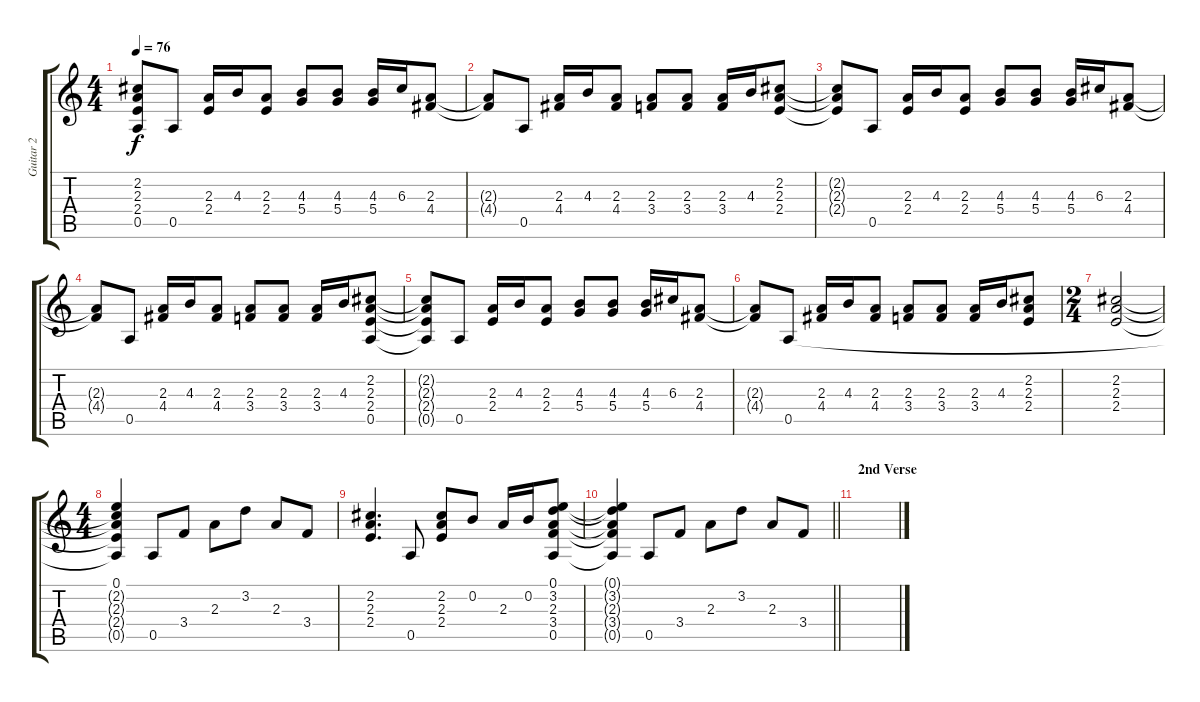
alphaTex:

\track ("Guitar 2" "Guitar 2") {instrument distortionguitar}
\staff {score tabs}
\tuning (E4 B3 G3 D3 A2 D2) {hide}
\ts (4 4)
\tempo 76
\clef g2
\ks c
(2.2{t} 2.3{t} 2.4{t} 0.5{t}).8{dy f} 0.5.8 (2.3 2.4).16 4.3.16 (2.3 2.4).8 (4.3 5.4).8 (4.3 5.4).8 (4.3 5.4).16 6.3.16 (2.3 4.4).8 |
(2.3{t} 4.4{t}).8 0.5.8 (2.3 4.4).16 4.3.16 (2.3 4.4).8 (2.3 3.4).8 (2.3 3.4).8 (2.3 3.4).16 4.3.16 (2.2 2.3 2.4).8 |
(2.2{t} 2.3{t} 2.4{t}).8 0.5.8 (2.3 2.4).16 4.3.16 (2.3 2.4).8 (4.3 5.4).8 (4.3 5.4).8 (4.3 5.4).16 6.3.16 (2.3 4.4).8 |
(2.3{t} 4.4{t}).8 0.5.8 (2.3 4.4).16 4.3.16 (2.3 4.4).8 (2.3 3.4).8 (2.3 3.4).8 (2.3 3.4).16 4.3.16 (2.2 2.3 2.4 0.5).8 |
(2.2{t} 2.3{t} 2.4{t} 0.5{t}).8 0.5.8 (2.3 2.4).16 4.3.16 (2.3 2.4).8 (4.3 5.4).8 (4.3 5.4).8 (4.3 5.4).16 6.3.16 (2.3 4.4).8 |
(2.3{t} 4.4{t}).8 0.5.8 (2.3 4.4).16 4.3.16 (2.3 4.4).8 (2.3 3.4).8 (2.3 3.4).8 (2.3 3.4).16 4.3.16 (2.2 2.3 2.4).8 |
\ts (2 4)
(2.2 2.3 2.4).2 |
\ts (4 4)
(0.1 2.2{t} 2.3{t} 2.4{t} 0.5{t}).4 0.5.8 3.4.8 2.3.8 3.2.8 2.3.8 3.4.8 |
(2.2 2.3 2.4).4{d} 0.5.8 (2.2 2.3 2.4).8 0.2.8 2.3.16 0.2.16 (0.1 3.2 2.3 3.4 0.5).8 |
\barLineRight lightlight
(0.1{t} 3.2{t} 2.3{t} 3.4{t} 0.5{t}).4 0.5.8 3.4.8 2.3.8 3.2.8 2.3.8 3.4.8 |
\section ("" "2nd Verse")
